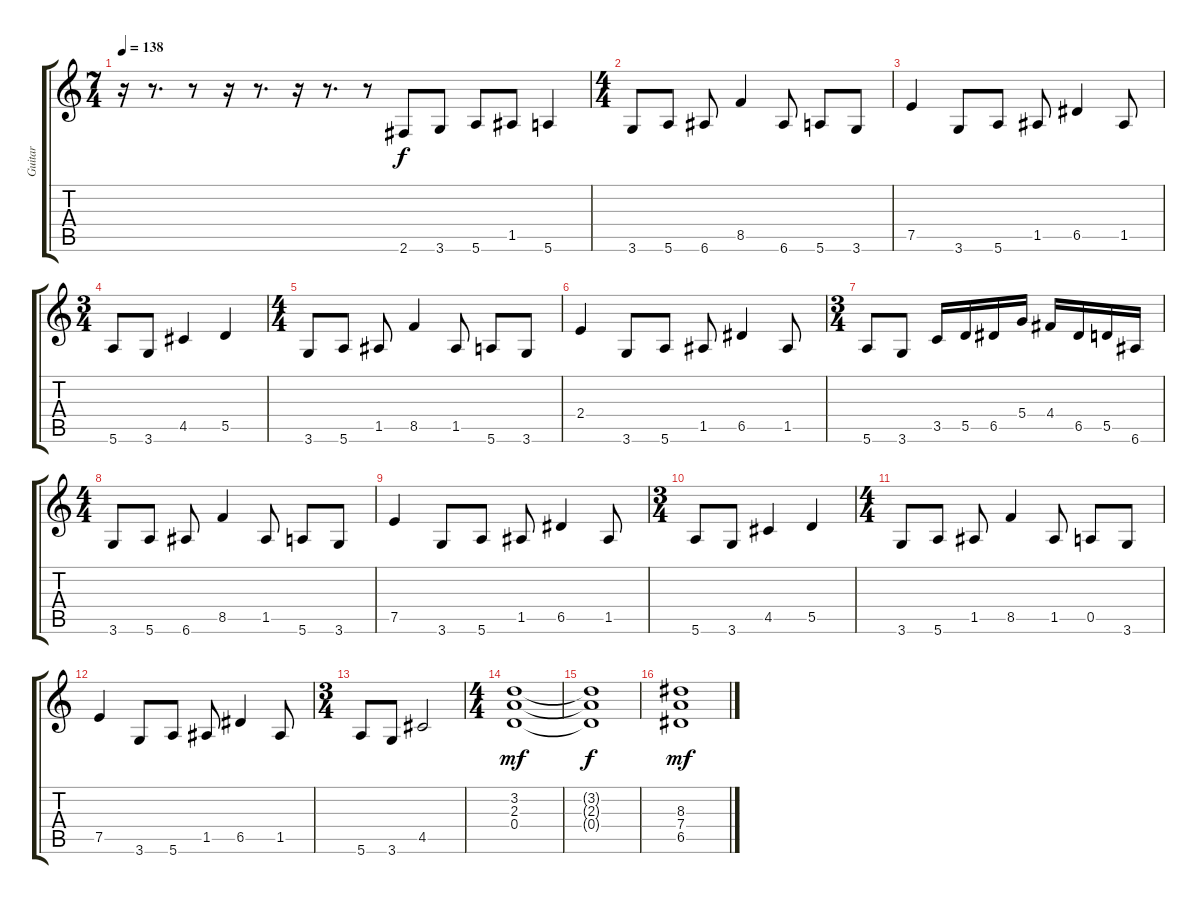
\track ("Guitar" "Guitar") {instrument distortionguitar}
\staff {score tabs}
\tuning (E4 B3 G3 D3 A2 E2) {hide}
\ts (7 4)
\tempo 138
\clef g2
\ks c
r.16{dy f} r.8{d} r.8 r.16 r.8{d} r.16 r.8{d} r.8 2.6.8 3.6.8 5.6.8 1.5.8 5.6.4 |
\ts (4 4)
3.6.8 5.6.8 6.6.8 8.5.4 6.6.8 5.6.8 3.6.8 |
7.5.4 3.6.8 5.6.8 1.5.8 6.5.4 1.5.8 |
\ts (3 4)
5.6.8 3.6.8 4.5.4 5.5.4 |
\ts (4 4)
3.6.8 5.6.8 1.5.8 8.5.4 1.5.8 5.6.8 3.6.8 |
2.4.4 3.6.8 5.6.8 1.5.8 6.5.4 1.5.8 |
\ts (3 4)
5.6.8 3.6.8 3.5.16 5.5.16 6.5.16 5.4.16 4.4.16 6.5.16 5.5.16 6.6.16 |
\ts (4 4)
3.6.8 5.6.8 6.6.8 8.5.4 1.5.8 5.6.8 3.6.8 |
7.5.4 3.6.8 5.6.8 1.5.8 6.5.4 1.5.8 |
\ts (3 4)
5.6.8 3.6.8 4.5.4 5.5.4 |
\ts (4 4)
3.6.8 5.6.8 1.5.8 8.5.4 1.5.8 0.5.8 3.6.8 |
7.5.4 3.6.8 5.6.8 1.5.8 6.5.4 1.5.8 |
\ts (3 4)
5.6.8 3.6.8 4.5.2 |
\ts (4 4)
(3.2 2.3 0.4).1{dy mf} |
(3.2{t} 2.3{t} 0.4{t}).1{dy f} |
(8.3 7.4 6.5).1{dy mf}
